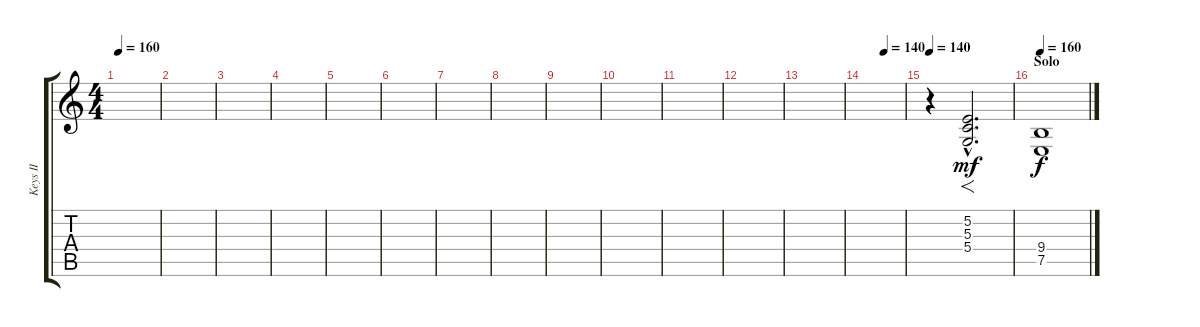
\track ("Keys II" "Keys II") {instrument stringensemble1}
\staff {score tabs}
\tuning (E4 B3 G3 D3 A2 E2) {hide}
\ts (4 4)
\tempo 160
\clef g2
\ks c
|
|
|
|
|
|
|
|
|
|
|
|
|
\tempo (140 0.5)
|
\tempo 140
r.4{volume 12} (5.2{hac} 5.3{hac} 5.4{hac}).2{f d dy mf} |
\section ("" "Solo")
\tempo 160
(9.4 7.5).1{dy f}
